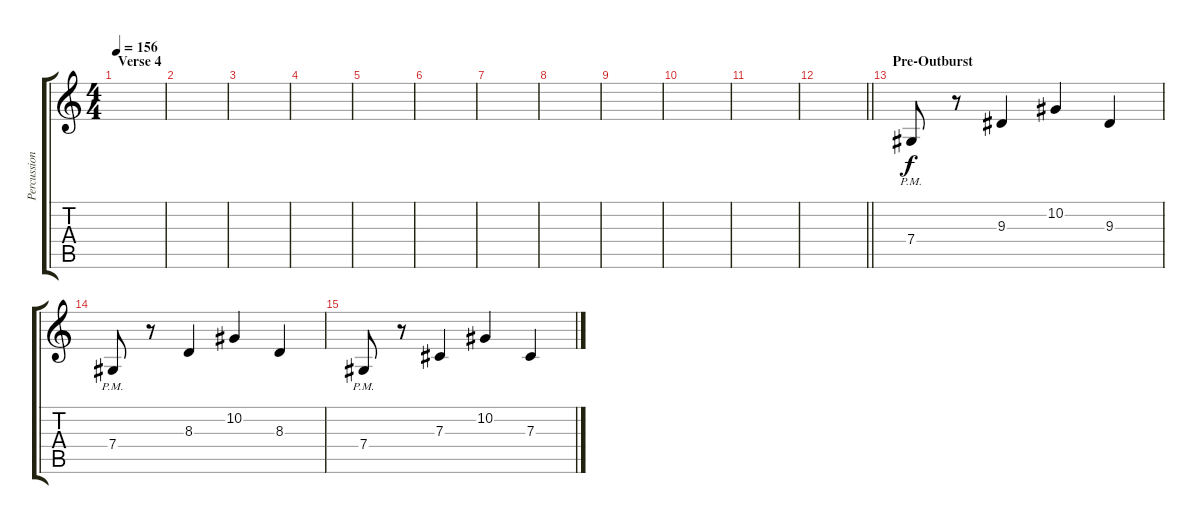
\track ("Percussion/ Fillers" "Percussion") {instrument taikodrum}
\staff {score tabs}
\tuning (Eb4 Bb3 Gb3 Db3 Ab2 Eb2) {hide}
\ts (4 4)
\section ("" "Verse 4")
\tempo 156
\clef g2
\ks c
|
|
|
|
|
|
|
|
|
|
|
\barLineRight lightlight
|
\section ("" "Pre-Outburst")
7.4{pm}.8{volume 7 instrument pad4choir} r.8 9.3.4 10.2.4 9.3.4 |
7.4{pm}.8 r.8 8.3.4 10.2.4 8.3.4 |
7.4{pm}.8 r.8 7.3.4 10.2.4 7.3.4
